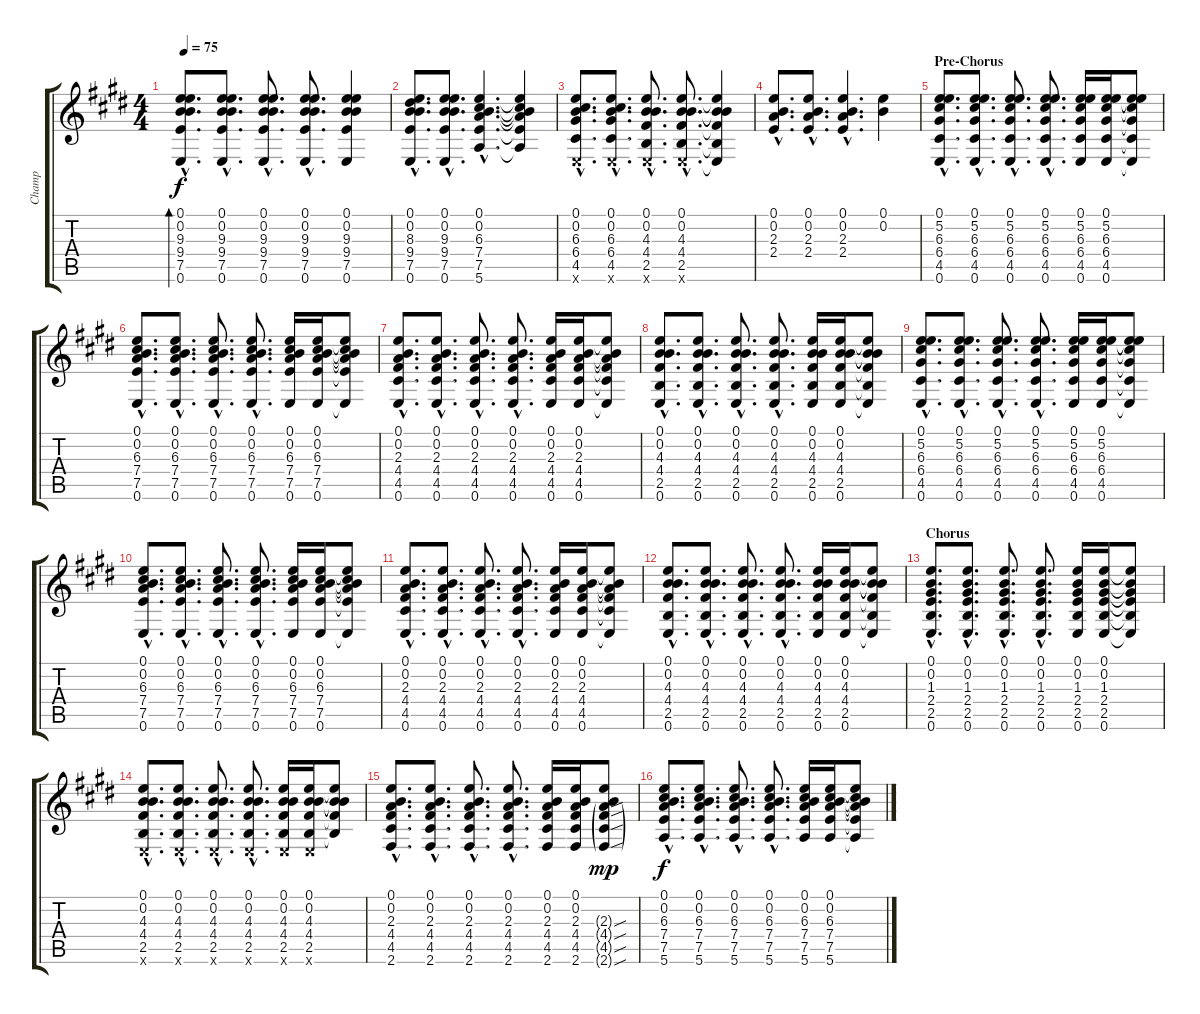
\track ("Champ" "Champ") {instrument acousticguitarsteel}
\staff {score tabs}
\tuning (E4 B3 G3 D3 A2 E2) {hide}
\ts (4 4)
\tempo 75
\clef g2
\ks e
(0.1{hac} 0.2{hac} 9.3{hac} 9.4{hac} 7.5{hac} 0.6{hac}).8{d bd 120 dy f} (0.1{hac} 0.2{hac} 9.3{hac} 9.4{hac} 7.5{hac} 0.6{hac}).8{d} (0.1{hac} 0.2{hac} 9.3{hac} 9.4{hac} 7.5{hac} 0.6{hac}).8{d} (0.1{hac} 0.2{hac} 9.3{hac} 9.4{hac} 7.5{hac} 0.6{hac}).8{d} (0.1 0.2 9.3 9.4 7.5 0.6).4 |
(0.1{hac} 0.2{hac} 8.3{hac} 9.4{hac} 7.5{hac} 0.6{hac}).8{d} (0.1{hac} 0.2{hac} 9.3{hac} 9.4{hac} 7.5{hac} 0.6{hac}).8{d} (0.1{hac} 0.2{hac} 6.3{hac} 7.4{hac} 7.5{hac} 5.6{hac}).4{d} (0.1{t} 0.2{t} 6.3{t} 7.4{t} 7.5{t} 5.6{t}).4 |
(0.1{hac} 0.2{hac} 6.3{hac} 6.4{hac} 4.5{hac} 0.6{hac x}).8{d} (0.1{hac} 0.2{hac} 6.3{hac} 6.4{hac} 4.5{hac} 0.6{hac x}).8{d} (0.1{hac} 0.2{hac} 4.3{hac} 4.4{hac} 2.5{hac} 0.6{hac x}).8{d} (0.1{hac} 0.2{hac} 4.3{hac} 4.4{hac} 2.5{hac} 0.6{hac x}).8{d} (0.1{t} 0.2{t} 4.3{t} 4.4{t} 2.5{t} 0.6{t}).4 |
(0.1{hac} 0.2{hac} 2.3{hac} 2.4{hac}).8{d} (0.1{hac} 0.2{hac} 2.3{hac} 2.4{hac}).8{d} (0.1{hac} 0.2{hac} 2.3{hac} 2.4{hac}).4{d} (0.1 0.2).4 |
\section ("" "Pre-Chorus")
(0.1{hac} 5.2{hac} 6.3{hac} 6.4{hac} 4.5{hac} 0.6{hac}).8{d} (0.1{hac} 5.2{hac} 6.3{hac} 6.4{hac} 4.5{hac} 0.6{hac}).8{d} (0.1{hac} 5.2{hac} 6.3{hac} 6.4{hac} 4.5{hac} 0.6{hac}).8{d} (0.1{hac} 5.2{hac} 6.3{hac} 6.4{hac} 4.5{hac} 0.6{hac}).8{d} (0.1 5.2 6.3 6.4 4.5 0.6).16 (0.1 5.2 6.3 6.4 4.5 0.6).16 (0.1{t} 5.2{t} 6.3{t} 6.4{t} 4.5{t} 0.6{t}).8 |
(0.1{hac} 0.2{hac} 6.3{hac} 7.4{hac} 7.5{hac} 0.6{hac}).8{d} (0.1{hac} 0.2{hac} 6.3{hac} 7.4{hac} 7.5{hac} 0.6{hac}).8{d} (0.1{hac} 0.2{hac} 6.3{hac} 7.4{hac} 7.5{hac} 0.6{hac}).8{d} (0.1{hac} 0.2{hac} 6.3{hac} 7.4{hac} 7.5{hac} 0.6{hac}).8{d} (0.1 0.2 6.3 7.4 7.5 0.6).16 (0.1 0.2 6.3 7.4 7.5 0.6).16 (0.1{t} 0.2{t} 6.3{t} 7.4{t} 7.5{t} 0.6{t}).8 |
(0.1{hac} 0.2{hac} 2.3{hac} 4.4{hac} 4.5{hac} 0.6{hac}).8{d} (0.1{hac} 0.2{hac} 2.3{hac} 4.4{hac} 4.5{hac} 0.6{hac}).8{d} (0.1{hac} 0.2{hac} 2.3{hac} 4.4{hac} 4.5{hac} 0.6{hac}).8{d} (0.1{hac} 0.2{hac} 2.3{hac} 4.4{hac} 4.5{hac} 0.6{hac}).8{d} (0.1 0.2 2.3 4.4 4.5 0.6).16 (0.1 0.2 2.3 4.4 4.5 0.6).16 (0.1{t} 0.2{t} 2.3{t} 4.4{t} 4.5{t} 0.6{t}).8 |
(0.1{hac} 0.2{hac} 4.3{hac} 4.4{hac} 2.5{hac} 0.6{hac}).8{d} (0.1{hac} 0.2{hac} 4.3{hac} 4.4{hac} 2.5{hac} 0.6{hac}).8{d} (0.1{hac} 0.2{hac} 4.3{hac} 4.4{hac} 2.5{hac} 0.6{hac}).8{d} (0.1{hac} 0.2{hac} 4.3{hac} 4.4{hac} 2.5{hac} 0.6{hac}).8{d} (0.1 0.2 4.3 4.4 2.5 0.6).16 (0.1 0.2 4.3 4.4 2.5 0.6).16 (0.1{t} 0.2{t} 4.3{t} 4.4{t} 2.5{t} 0.6{t}).8 |
(0.1{hac} 5.2{hac} 6.3{hac} 6.4{hac} 4.5{hac} 0.6{hac}).8{d} (0.1{hac} 5.2{hac} 6.3{hac} 6.4{hac} 4.5{hac} 0.6{hac}).8{d} (0.1{hac} 5.2{hac} 6.3{hac} 6.4{hac} 4.5{hac} 0.6{hac}).8{d} (0.1{hac} 5.2{hac} 6.3{hac} 6.4{hac} 4.5{hac} 0.6{hac}).8{d} (0.1 5.2 6.3 6.4 4.5 0.6).16 (0.1 5.2 6.3 6.4 4.5 0.6).16 (0.1{t} 5.2{t} 6.3{t} 6.4{t} 4.5{t} 0.6{t}).8 |
(0.1{hac} 0.2{hac} 6.3{hac} 7.4{hac} 7.5{hac} 0.6{hac}).8{d} (0.1{hac} 0.2{hac} 6.3{hac} 7.4{hac} 7.5{hac} 0.6{hac}).8{d} (0.1{hac} 0.2{hac} 6.3{hac} 7.4{hac} 7.5{hac} 0.6{hac}).8{d} (0.1{hac} 0.2{hac} 6.3{hac} 7.4{hac} 7.5{hac} 0.6{hac}).8{d} (0.1 0.2 6.3 7.4 7.5 0.6).16 (0.1 0.2 6.3 7.4 7.5 0.6).16 (0.1{t} 0.2{t} 6.3{t} 7.4{t} 7.5{t} 0.6{t}).8 |
(0.1{hac} 0.2{hac} 2.3{hac} 4.4{hac} 4.5{hac} 0.6{hac}).8{d} (0.1{hac} 0.2{hac} 2.3{hac} 4.4{hac} 4.5{hac} 0.6{hac}).8{d} (0.1{hac} 0.2{hac} 2.3{hac} 4.4{hac} 4.5{hac} 0.6{hac}).8{d} (0.1{hac} 0.2{hac} 2.3{hac} 4.4{hac} 4.5{hac} 0.6{hac}).8{d} (0.1 0.2 2.3 4.4 4.5 0.6).16 (0.1 0.2 2.3 4.4 4.5 0.6).16 (0.1{t} 0.2{t} 2.3{t} 4.4{t} 4.5{t} 0.6{t}).8 |
(0.1{hac} 0.2{hac} 4.3{hac} 4.4{hac} 2.5{hac} 0.6{hac}).8{d} (0.1{hac} 0.2{hac} 4.3{hac} 4.4{hac} 2.5{hac} 0.6{hac}).8{d} (0.1{hac} 0.2{hac} 4.3{hac} 4.4{hac} 2.5{hac} 0.6{hac}).8{d} (0.1{hac} 0.2{hac} 4.3{hac} 4.4{hac} 2.5{hac} 0.6{hac}).8{d} (0.1 0.2 4.3 4.4 2.5 0.6).16 (0.1 0.2 4.3 4.4 2.5 0.6).16 (0.1{t} 0.2{t} 4.3{t} 4.4{t} 2.5{t} 0.6{t}).8 |
\section ("" "Chorus")
(0.1{hac} 0.2{hac} 1.3{hac} 2.4{hac} 2.5{hac} 0.6{hac}).8{d} (0.1{hac} 0.2{hac} 1.3{hac} 2.4{hac} 2.5{hac} 0.6{hac}).8{d} (0.1{hac} 0.2{hac} 1.3{hac} 2.4{hac} 2.5{hac} 0.6{hac}).8{d} (0.1{hac} 0.2{hac} 1.3{hac} 2.4{hac} 2.5{hac} 0.6{hac}).8{d} (0.1 0.2 1.3 2.4 2.5 0.6).16 (0.1 0.2 1.3 2.4 2.5 0.6).16 (0.1{t} 0.2{t} 1.3{t} 2.4{t} 2.5{t} 0.6{t}).8 |
(0.1{hac} 0.2{hac} 4.3{hac} 4.4{hac} 2.5{hac} 0.6{hac x}).8{d} (0.1{hac} 0.2{hac} 4.3{hac} 4.4{hac} 2.5{hac} 0.6{hac x}).8{d} (0.1{hac} 0.2{hac} 4.3{hac} 4.4{hac} 2.5{hac} 0.6{hac x}).8{d} (0.1{hac} 0.2{hac} 4.3{hac} 4.4{hac} 2.5{hac} 0.6{hac x}).8{d} (0.1 0.2 4.3 4.4 2.5 0.6{x}).16 (0.1 0.2 4.3 4.4 2.5 0.6{x}).16 (0.1{t} 0.2{t} 4.3{t} 4.4{t} 2.5{t}).8 |
(0.1{hac} 0.2{hac} 2.3{hac} 4.4{hac} 4.5{hac} 2.6{hac}).8{d} (0.1{hac} 0.2{hac} 2.3{hac} 4.4{hac} 4.5{hac} 2.6{hac}).8{d} (0.1{hac} 0.2{hac} 2.3{hac} 4.4{hac} 4.5{hac} 2.6{hac}).8{d} (0.1{hac} 0.2{hac} 2.3{hac} 4.4{hac} 4.5{hac} 2.6{hac}).8{d} (0.1 0.2 2.3 4.4 4.5 2.6).16 (0.1 0.2 2.3 4.4 4.5 2.6).16 (0.1{t} 0.2{t} 2.3{sou g} 4.4{sou g} 4.5{sou g} 2.6{sou g}).8{dy mp} |
(0.1{hac} 0.2{hac} 6.3{hac} 7.4{hac} 7.5{hac} 5.6{hac}).8{d dy f} (0.1{hac} 0.2{hac} 6.3{hac} 7.4{hac} 7.5{hac} 5.6{hac}).8{d} (0.1{hac} 0.2{hac} 6.3{hac} 7.4{hac} 7.5{hac} 5.6{hac}).8{d} (0.1{hac} 0.2{hac} 6.3{hac} 7.4{hac} 7.5{hac} 5.6{hac}).8{d} (0.1 0.2 6.3 7.4 7.5 5.6).16 (0.1 0.2 6.3 7.4 7.5 5.6).16 (0.1{t} 0.2{t} 6.3{t} 7.4{t} 7.5{t} 5.6{t}).8
